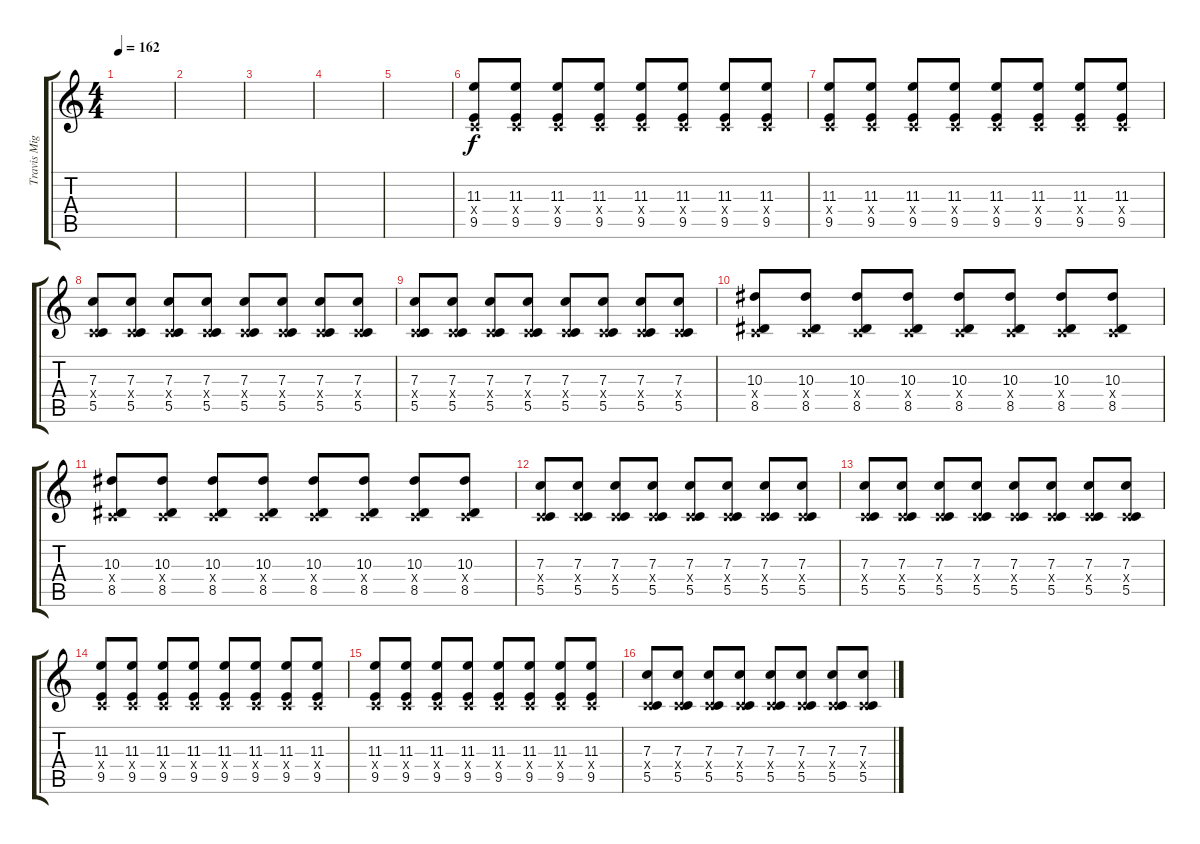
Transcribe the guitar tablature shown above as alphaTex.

\track ("Travis Miguel" "Travis Mig") {instrument distortionguitar}
\staff {score tabs}
\tuning (D4 A3 F3 C3 G2 C2) {hide}
\ts (4 4)
\tempo 162
\clef g2
\ks c
|
|
|
|
|
(11.3 0.4{x} 9.5).8 (11.3 0.4{x} 9.5).8 (11.3 0.4{x} 9.5).8 (11.3 0.4{x} 9.5).8 (11.3 0.4{x} 9.5).8 (11.3 0.4{x} 9.5).8 (11.3 0.4{x} 9.5).8 (11.3 0.4{x} 9.5).8 |
(11.3 0.4{x} 9.5).8 (11.3 0.4{x} 9.5).8 (11.3 0.4{x} 9.5).8 (11.3 0.4{x} 9.5).8 (11.3 0.4{x} 9.5).8 (11.3 0.4{x} 9.5).8 (11.3 0.4{x} 9.5).8 (11.3 0.4{x} 9.5).8 |
(7.3 0.4{x} 5.5).8 (7.3 0.4{x} 5.5).8 (7.3 0.4{x} 5.5).8 (7.3 0.4{x} 5.5).8 (7.3 0.4{x} 5.5).8 (7.3 0.4{x} 5.5).8 (7.3 0.4{x} 5.5).8 (7.3 0.4{x} 5.5).8 |
(7.3 0.4{x} 5.5).8 (7.3 0.4{x} 5.5).8 (7.3 0.4{x} 5.5).8 (7.3 0.4{x} 5.5).8 (7.3 0.4{x} 5.5).8 (7.3 0.4{x} 5.5).8 (7.3 0.4{x} 5.5).8 (7.3 0.4{x} 5.5).8 |
(10.3 0.4{x} 8.5).8 (10.3 0.4{x} 8.5).8 (10.3 0.4{x} 8.5).8 (10.3 0.4{x} 8.5).8 (10.3 0.4{x} 8.5).8 (10.3 0.4{x} 8.5).8 (10.3 0.4{x} 8.5).8 (10.3 0.4{x} 8.5).8 |
(10.3 0.4{x} 8.5).8 (10.3 0.4{x} 8.5).8 (10.3 0.4{x} 8.5).8 (10.3 0.4{x} 8.5).8 (10.3 0.4{x} 8.5).8 (10.3 0.4{x} 8.5).8 (10.3 0.4{x} 8.5).8 (10.3 0.4{x} 8.5).8 |
(7.3 0.4{x} 5.5).8 (7.3 0.4{x} 5.5).8 (7.3 0.4{x} 5.5).8 (7.3 0.4{x} 5.5).8 (7.3 0.4{x} 5.5).8 (7.3 0.4{x} 5.5).8 (7.3 0.4{x} 5.5).8 (7.3 0.4{x} 5.5).8 |
(7.3 0.4{x} 5.5).8 (7.3 0.4{x} 5.5).8 (7.3 0.4{x} 5.5).8 (7.3 0.4{x} 5.5).8 (7.3 0.4{x} 5.5).8 (7.3 0.4{x} 5.5).8 (7.3 0.4{x} 5.5).8 (7.3 0.4{x} 5.5).8 |
(11.3 0.4{x} 9.5).8 (11.3 0.4{x} 9.5).8 (11.3 0.4{x} 9.5).8 (11.3 0.4{x} 9.5).8 (11.3 0.4{x} 9.5).8 (11.3 0.4{x} 9.5).8 (11.3 0.4{x} 9.5).8 (11.3 0.4{x} 9.5).8 |
(11.3 0.4{x} 9.5).8 (11.3 0.4{x} 9.5).8 (11.3 0.4{x} 9.5).8 (11.3 0.4{x} 9.5).8 (11.3 0.4{x} 9.5).8 (11.3 0.4{x} 9.5).8 (11.3 0.4{x} 9.5).8 (11.3 0.4{x} 9.5).8 |
(7.3 0.4{x} 5.5).8 (7.3 0.4{x} 5.5).8 (7.3 0.4{x} 5.5).8 (7.3 0.4{x} 5.5).8 (7.3 0.4{x} 5.5).8 (7.3 0.4{x} 5.5).8 (7.3 0.4{x} 5.5).8 (7.3 0.4{x} 5.5).8
